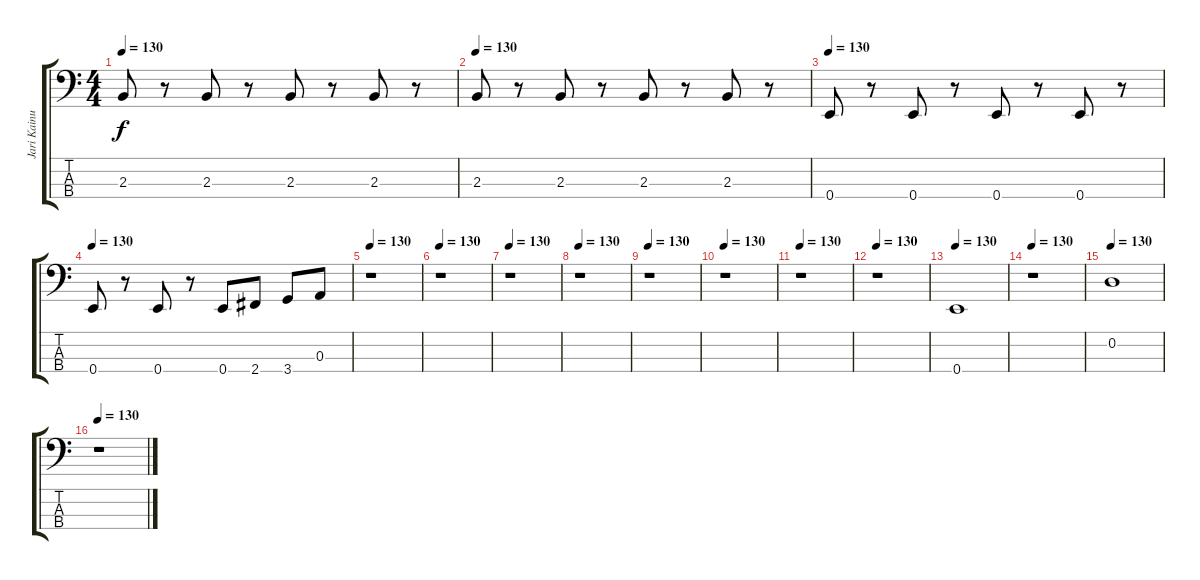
\track ("Jari Kainulainen (Bass)" "Jari Kainu") {instrument electricbassfinger}
\staff {score tabs}
\tuning (G2 D2 A1 E1) {hide}
\ts (4 4)
\tempo 130
\clef f4
\ks c
2.3.8{dy f} r.8 2.3.8 r.8 2.3.8 r.8 2.3.8 r.8 |
\tempo 130
2.3.8 r.8 2.3.8 r.8 2.3.8 r.8 2.3.8 r.8 |
\tempo 130
0.4.8 r.8 0.4.8 r.8 0.4.8 r.8 0.4.8 r.8 |
\tempo 130
0.4.8 r.8 0.4.8 r.8 0.4.8 2.4.8 3.4.8 0.3.8 |
\tempo 130
r.1 |
\tempo 130
r.1 |
\tempo 130
r.1 |
\tempo 130
r.1 |
\tempo 130
r.1 |
\tempo 130
r.1 |
\tempo 130
r.1 |
\tempo 130
r.1 |
\tempo 130
0.4.1 |
\tempo 130
r.1 |
\tempo 130
0.2.1 |
\tempo 130
r.1
